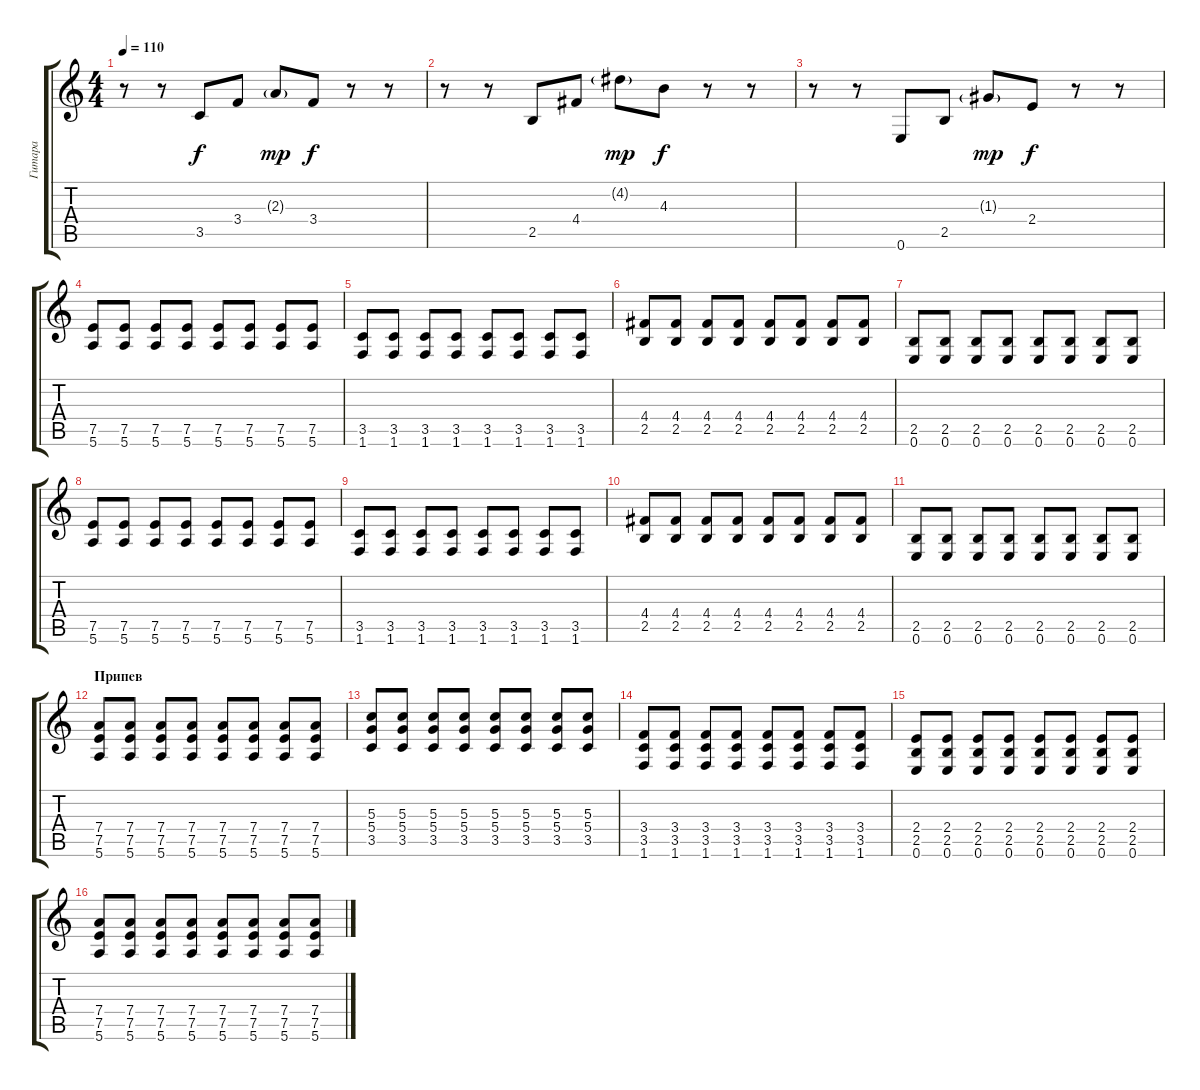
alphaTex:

\track ("Гитара" "Гитара") {instrument distortionguitar}
\staff {score tabs}
\tuning (E4 B3 G3 D3 A2 E2) {hide}
\ts (4 4)
\tempo 110
\clef g2
\ks c
r.8{dy f volume 11 instrument acousticguitarsteel} r.8 3.5.8 3.4.8 2.3{g}.8{dy mp} 3.4.8{dy f} r.8 r.8 |
r.8{volume 11 instrument acousticguitarsteel} r.8 2.5.8 4.4.8 4.2{g}.8{dy mp} 4.3.8{dy f} r.8 r.8 |
r.8{volume 11 instrument acousticguitarsteel} r.8 0.6.8 2.5.8 1.3{g}.8{dy mp} 2.4.8{dy f} r.8 r.8 |
(7.5 5.6).8{volume 14 instrument distortionguitar} (7.5 5.6).8 (7.5 5.6).8 (7.5 5.6).8 (7.5 5.6).8 (7.5 5.6).8 (7.5 5.6).8 (7.5 5.6).8 |
(3.5 1.6).8 (3.5 1.6).8 (3.5 1.6).8 (3.5 1.6).8 (3.5 1.6).8 (3.5 1.6).8 (3.5 1.6).8 (3.5 1.6).8 |
(4.4 2.5).8 (4.4 2.5).8 (4.4 2.5).8 (4.4 2.5).8 (4.4 2.5).8 (4.4 2.5).8 (4.4 2.5).8 (4.4 2.5).8 |
(2.5 0.6).8 (2.5 0.6).8 (2.5 0.6).8 (2.5 0.6).8 (2.5 0.6).8 (2.5 0.6).8 (2.5 0.6).8 (2.5 0.6).8 |
(7.5 5.6).8{instrument distortionguitar} (7.5 5.6).8 (7.5 5.6).8 (7.5 5.6).8 (7.5 5.6).8 (7.5 5.6).8 (7.5 5.6).8 (7.5 5.6).8 |
(3.5 1.6).8 (3.5 1.6).8 (3.5 1.6).8 (3.5 1.6).8 (3.5 1.6).8 (3.5 1.6).8 (3.5 1.6).8 (3.5 1.6).8 |
(4.4 2.5).8 (4.4 2.5).8 (4.4 2.5).8 (4.4 2.5).8 (4.4 2.5).8 (4.4 2.5).8 (4.4 2.5).8 (4.4 2.5).8 |
(2.5 0.6).8 (2.5 0.6).8 (2.5 0.6).8 (2.5 0.6).8 (2.5 0.6).8 (2.5 0.6).8 (2.5 0.6).8 (2.5 0.6).8 |
\section ("" "Припев")
(7.4 7.5 5.6).8 (7.4 7.5 5.6).8 (7.4 7.5 5.6).8 (7.4 7.5 5.6).8 (7.4 7.5 5.6).8 (7.4 7.5 5.6).8 (7.4 7.5 5.6).8 (7.4 7.5 5.6).8 |
(5.3 5.4 3.5).8 (5.3 5.4 3.5).8 (5.3 5.4 3.5).8 (5.3 5.4 3.5).8 (5.3 5.4 3.5).8 (5.3 5.4 3.5).8 (5.3 5.4 3.5).8 (5.3 5.4 3.5).8 |
(3.4 3.5 1.6).8 (3.4 3.5 1.6).8 (3.4 3.5 1.6).8 (3.4 3.5 1.6).8 (3.4 3.5 1.6).8 (3.4 3.5 1.6).8 (3.4 3.5 1.6).8 (3.4 3.5 1.6).8 |
(2.4 2.5 0.6).8 (2.4 2.5 0.6).8 (2.4 2.5 0.6).8 (2.4 2.5 0.6).8 (2.4 2.5 0.6).8 (2.4 2.5 0.6).8 (2.4 2.5 0.6).8 (2.4 2.5 0.6).8 |
(7.4 7.5 5.6).8 (7.4 7.5 5.6).8 (7.4 7.5 5.6).8 (7.4 7.5 5.6).8 (7.4 7.5 5.6).8 (7.4 7.5 5.6).8 (7.4 7.5 5.6).8 (7.4 7.5 5.6).8
